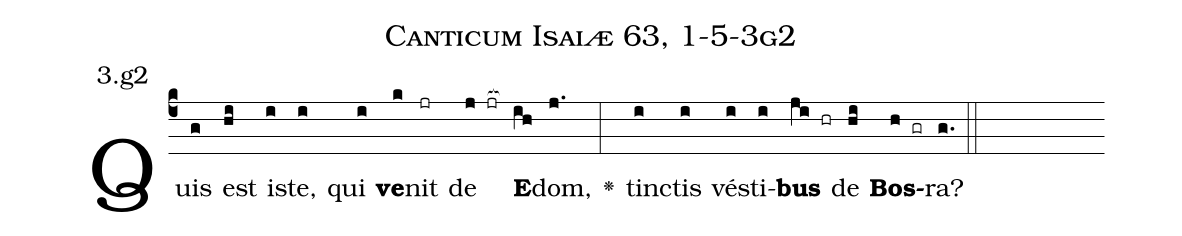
name: Canticum Isaiæ 63, 1-5-3g2;
annotation: 3.g2;
%%
(c4)Quis(g) est(hi) i(i)ste,(i) qui(i) <b>ve</b>(k)nit(jr) de(j jr[ocb:1{]) <b>E</b>(ih[ocb:0}])dom,(j.) <v>\greheightstar</v>(:) tin(i)ctis(i) vé(i)sti(i)<b>bus</b>(ji hr) de(hi) <b>Bos</b>(h gr)ra?(g.) (::)


%E(i) u(i) o(ji) u(hi) a(h) e.(g.) (::)
